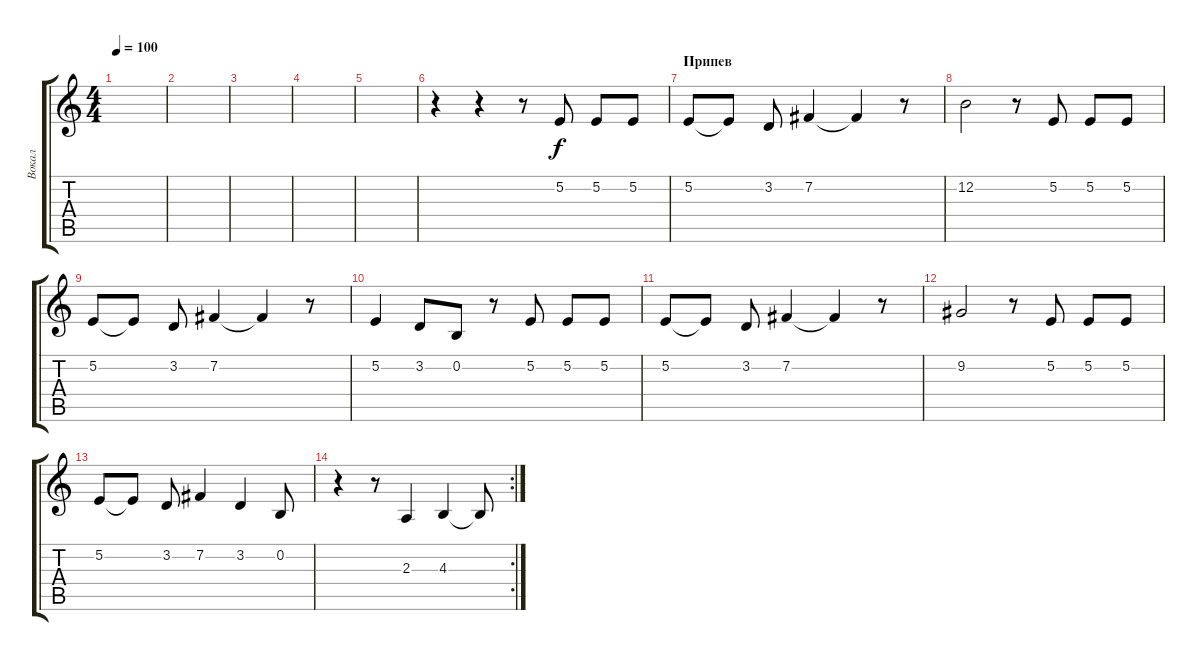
\track ("Вокал" "Вокал") {instrument violin}
\staff {score tabs}
\tuning (E4 B3 G3 D3 A2 E2) {hide}
\ts (4 4)
\tempo 100
\clef g2
\ks c
|
|
|
|
|
r.4 r.4 r.8 5.2.8 5.2.8 5.2.8 |
\section ("" "Припев")
5.2.8 5.2{t}.8 3.2.8 7.2.4 7.2{t}.4 r.8 |
12.2.2 r.8 5.2.8 5.2.8 5.2.8 |
5.2.8 5.2{t}.8 3.2.8 7.2.4 7.2{t}.4 r.8 |
5.2.4 3.2.8 0.2.8 r.8 5.2.8 5.2.8 5.2.8 |
5.2.8 5.2{t}.8 3.2.8 7.2.4 7.2{t}.4 r.8 |
9.2.2 r.8 5.2.8 5.2.8 5.2.8 |
5.2.8 5.2{t}.8 3.2.8 7.2.4 3.2.4 0.2.8 |
\rc 2
r.4 r.8 2.3.4 4.3.4 4.3{t}.8
